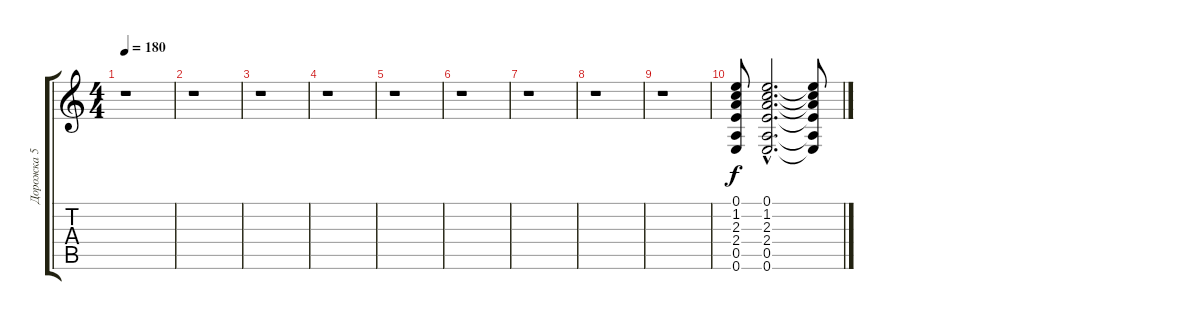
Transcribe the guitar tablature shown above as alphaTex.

\track ("Дорожка 5" "Дорожка 5") {instrument acousticguitarsteel}
\staff {score tabs}
\tuning (E4 B3 G3 D3 A2 E2) {hide}
\ts (4 4)
\tempo 180
\clef g2
\ks c
r.1{dy f} |
r.1 |
r.1 |
r.1 |
r.1 |
r.1 |
r.1 |
r.1 |
r.1 |
(0.1 1.2 2.3 2.4 0.5 0.6).8 (0.1{hac} 1.2{hac} 2.3{hac} 2.4{hac} 0.5{hac} 0.6{hac}).2{d} (0.1{t} 1.2{t} 2.3{t} 2.4{t} 0.5{t} 0.6{t}).8
